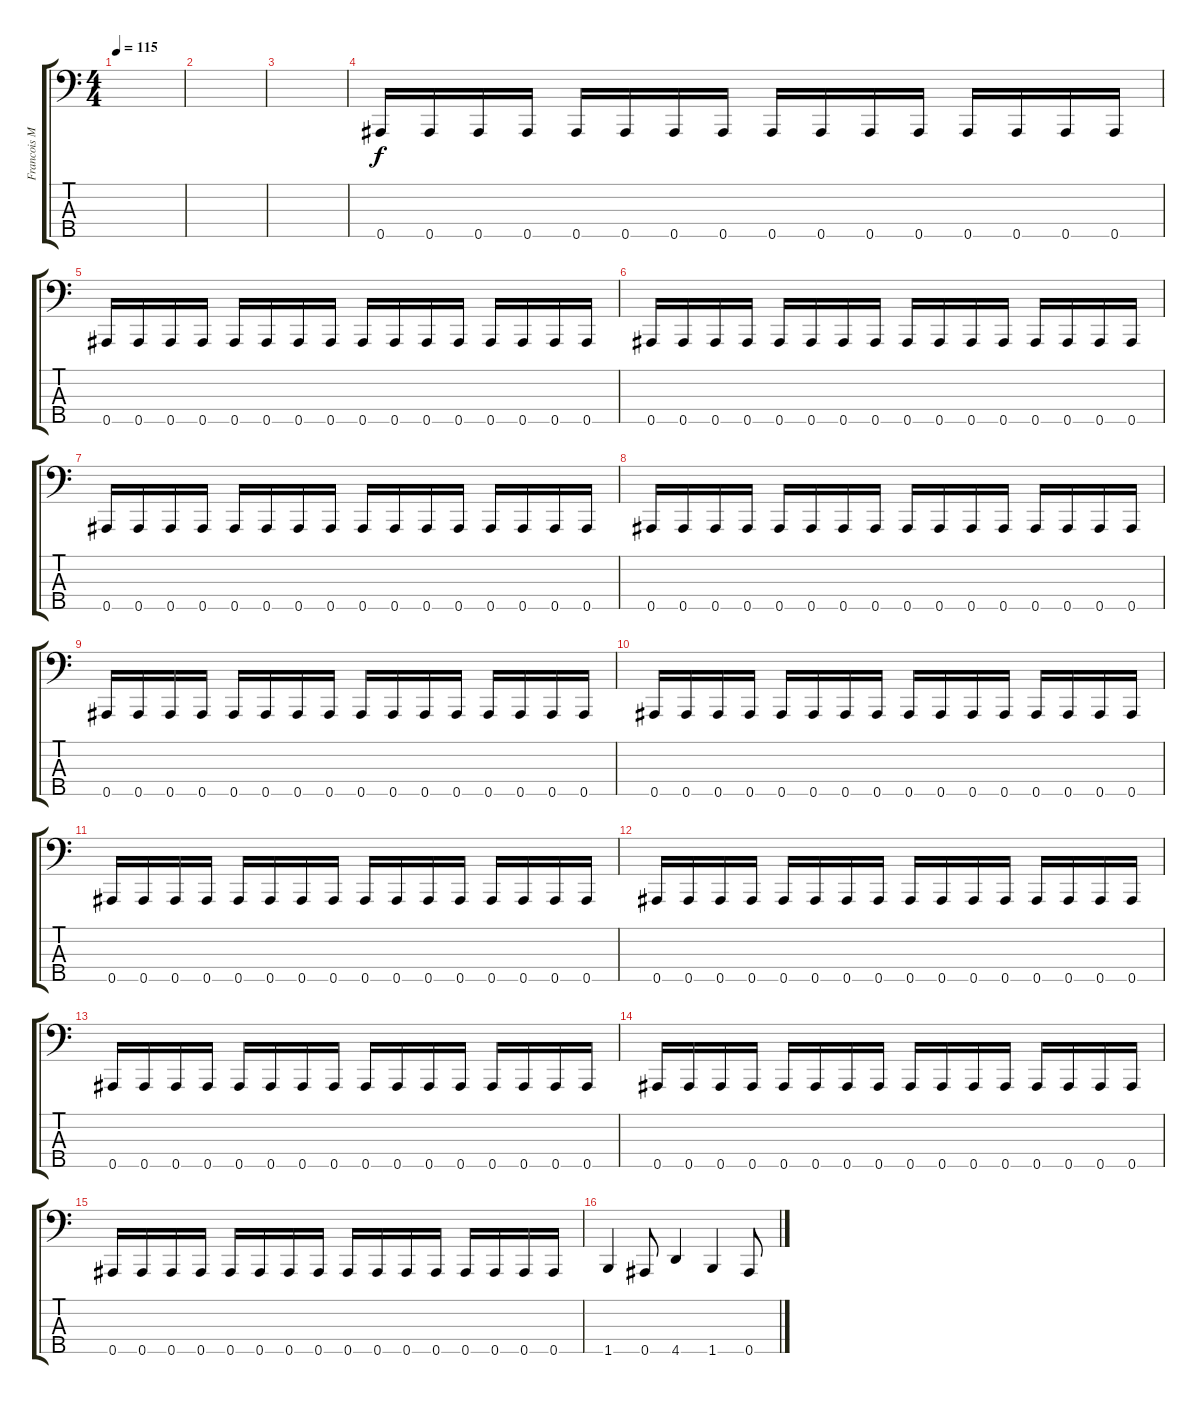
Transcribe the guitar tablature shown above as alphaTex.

\track ("Francois Mongrain (Bass)" "Francois M") {instrument electricbasspick}
\staff {score tabs}
\tuning (Gb2 Db2 Ab1 Eb1 Bb0) {hide}
\ts (4 4)
\tempo 115
\clef f4
\ks c
|
|
|
0.5.16 0.5.16 0.5.16 0.5.16 0.5.16 0.5.16 0.5.16 0.5.16 0.5.16 0.5.16 0.5.16 0.5.16 0.5.16 0.5.16 0.5.16 0.5.16 |
0.5.16 0.5.16 0.5.16 0.5.16 0.5.16 0.5.16 0.5.16 0.5.16 0.5.16 0.5.16 0.5.16 0.5.16 0.5.16 0.5.16 0.5.16 0.5.16 |
0.5.16 0.5.16 0.5.16 0.5.16 0.5.16 0.5.16 0.5.16 0.5.16 0.5.16 0.5.16 0.5.16 0.5.16 0.5.16 0.5.16 0.5.16 0.5.16 |
0.5.16 0.5.16 0.5.16 0.5.16 0.5.16 0.5.16 0.5.16 0.5.16 0.5.16 0.5.16 0.5.16 0.5.16 0.5.16 0.5.16 0.5.16 0.5.16 |
0.5.16 0.5.16 0.5.16 0.5.16 0.5.16 0.5.16 0.5.16 0.5.16 0.5.16 0.5.16 0.5.16 0.5.16 0.5.16 0.5.16 0.5.16 0.5.16 |
0.5.16 0.5.16 0.5.16 0.5.16 0.5.16 0.5.16 0.5.16 0.5.16 0.5.16 0.5.16 0.5.16 0.5.16 0.5.16 0.5.16 0.5.16 0.5.16 |
0.5.16 0.5.16 0.5.16 0.5.16 0.5.16 0.5.16 0.5.16 0.5.16 0.5.16 0.5.16 0.5.16 0.5.16 0.5.16 0.5.16 0.5.16 0.5.16 |
0.5.16 0.5.16 0.5.16 0.5.16 0.5.16 0.5.16 0.5.16 0.5.16 0.5.16 0.5.16 0.5.16 0.5.16 0.5.16 0.5.16 0.5.16 0.5.16 |
0.5.16 0.5.16 0.5.16 0.5.16 0.5.16 0.5.16 0.5.16 0.5.16 0.5.16 0.5.16 0.5.16 0.5.16 0.5.16 0.5.16 0.5.16 0.5.16 |
0.5.16 0.5.16 0.5.16 0.5.16 0.5.16 0.5.16 0.5.16 0.5.16 0.5.16 0.5.16 0.5.16 0.5.16 0.5.16 0.5.16 0.5.16 0.5.16 |
0.5.16 0.5.16 0.5.16 0.5.16 0.5.16 0.5.16 0.5.16 0.5.16 0.5.16 0.5.16 0.5.16 0.5.16 0.5.16 0.5.16 0.5.16 0.5.16 |
0.5.16 0.5.16 0.5.16 0.5.16 0.5.16 0.5.16 0.5.16 0.5.16 0.5.16 0.5.16 0.5.16 0.5.16 0.5.16 0.5.16 0.5.16 0.5.16 |
1.5.4 0.5.8 4.5.4 1.5.4 0.5.8
